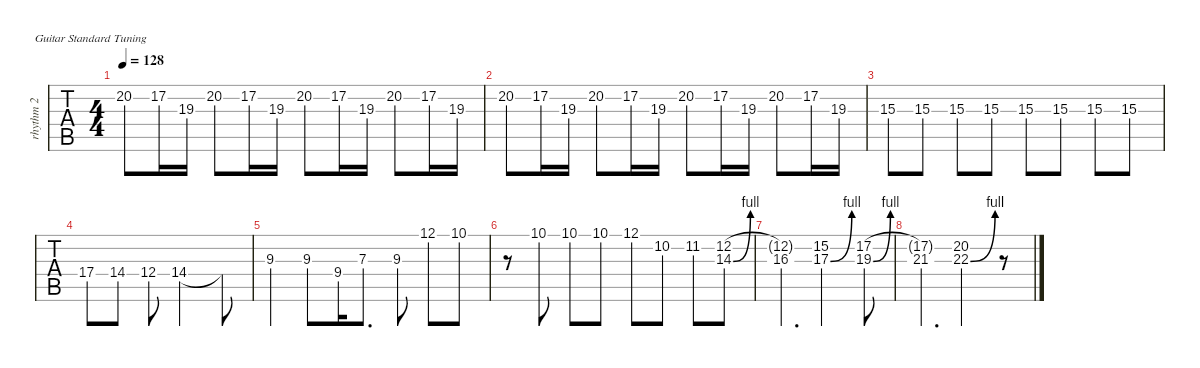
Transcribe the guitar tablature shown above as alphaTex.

\defaultSystemsLayout 4
\hideDynamics
\bracketExtendMode nobrackets
\track ("Lead" "rhythm 2") {instrument distortionguitar}
\staff {tabs}
\tuning (E4 B3 G3 D3 A2 E2)
\ts (4 4)
\tempo 128
\clef g2
\ks c
20.2.8{dy mf} 17.2.16 19.3.16 20.2.8 17.2.16 19.3.16 20.2.8 17.2.16 19.3.16 20.2.8 17.2.16 19.3.16 |
20.2.8 17.2.16 19.3.16 20.2.8 17.2.16 19.3.16 20.2.8 17.2.16 19.3.16 20.2.8 17.2.16 19.3.16 |
15.3{acc #}.8 15.3{acc #}.8 15.3{acc #}.8 15.3{acc #}.8 15.3{acc #}.8 15.3{acc #}.8 15.3{acc #}.8 15.3{acc #}.8 |
17.4.8 14.4.8 12.4.8 14.4.2 14.4{t}.8 |
9.3.4 9.3.8 9.4.16 7.3.8{d} 9.3.8 12.1.8 10.1.8 |
r.8 10.1.8 10.1.8 10.1.8 12.1.8 10.2.8 11.2{acc #}.8 (12.2 14.3{be (bend 0 0 26.4 4)}).8 |
(12.2{t} 16.3).4{d} (15.2 17.3{be (bend 0 0 27 4)}).2 (17.2 19.3{be (bend 0 0 23.4 4)}).8 |
(17.2{t} 21.3).4{d} (20.2 22.3{be (bend 0 0 26.4 4)}).2 r.8
